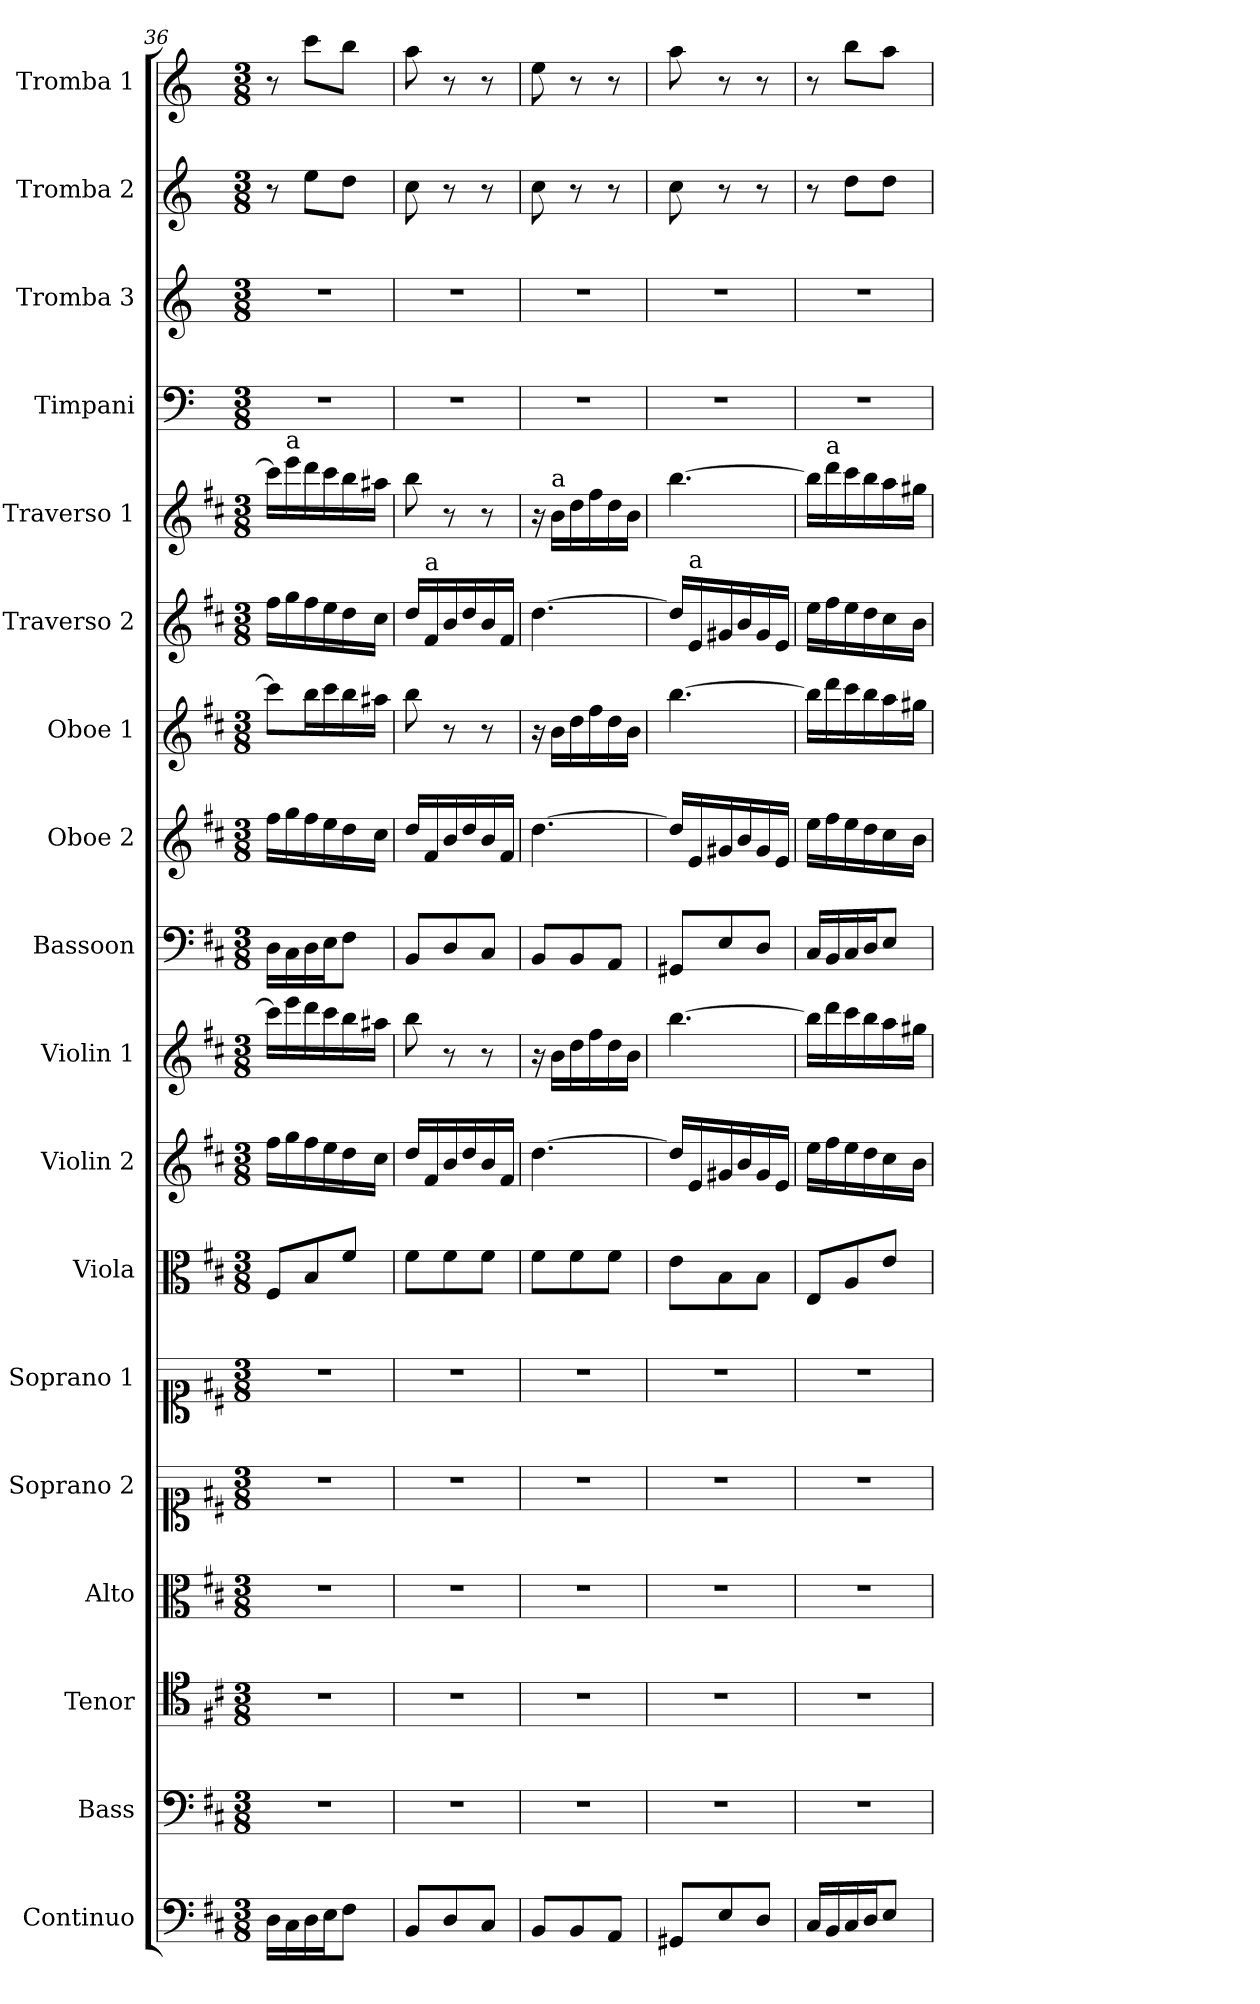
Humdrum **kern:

**kern	**kern	**kern	**kern	**kern	**kern	**kern	**kern	**kern	**kern	**kern	**kern	**kern	**kern	**kern	**kern	**kern	**kern
*part18	*part17	*part16	*part15	*part14	*part13	*part12	*part11	*part10	*part9	*part8	*part7	*part6	*part5	*part4	*part3	*part2	*part1
*staff18	*staff17	*staff16	*staff15	*staff14	*staff13	*staff12	*staff11	*staff10	*staff9	*staff8	*staff7	*staff6	*staff5	*staff4	*staff3	*staff2	*staff1
*I"Continuo	*I"Bass	*I"Tenor	*I"Alto	*I"Soprano 2	*I"Soprano 1	*I"Viola	*I"Violin 2	*I"Violin 1	*I"Bassoon	*I"Oboe 2	*I"Oboe 1	*I"Traverso 2	*I"Traverso 1	*I"Timpani	*I"Tromba 3	*I"Tromba 2	*I"Tromba 1
*I'Cont	*I'B	*I'T	*I'A	*I'S 2	*I'S 1	*I'Vla	*I'Vln 2	*I'Vln 1	*I'Bsn	*I'Ob 2	*I'Ob 1	*I'Trv 2	*I'Trv 1	*I'Timp	*I'Tr 3	*I'Tr 2	*I'Tr 1
*clefF4	*clefF4	*clefC4	*clefC3	*clefC1	*clefC1	*clefC3	*clefG2	*clefG2	*clefF4	*clefG2	*clefG2	*clefG2	*clefG2	*clefF4	*clefG2	*clefG2	*clefG2
*	*	*	*	*	*	*	*	*	*	*	*	*	*	*ITrd-1c-2	*ITrd-1c-2	*ITrd-1c-2	*ITrd-1c-2
*k[f#c#]	*k[f#c#]	*k[f#c#]	*k[f#c#]	*k[f#c#]	*k[f#c#]	*k[f#c#]	*k[f#c#]	*k[f#c#]	*k[f#c#]	*k[f#c#]	*k[f#c#]	*k[f#c#]	*k[f#c#]	*k[f#c#]	*k[f#c#]	*k[f#c#]	*k[f#c#]
*M3/8	*M3/8	*M3/8	*M3/8	*M3/8	*M3/8	*M3/8	*M3/8	*M3/8	*M3/8	*M3/8	*M3/8	*M3/8	*M3/8	*M3/8	*M3/8	*M3/8	*M3/8
=36	=36	=36	=36	=36	=36	=36	=36	=36	=36	=36	=36	=36	=36	=36	=36	=36	=36
16D\LL	4.r	4.r	4.r	4.r	4.r	8F#/L	16ff#\LL	16ccc#\LL]	16D\LL	16ff#\LL	8ccc#\L]	16ff#\LL	16ccc#\LL]	4.r	4.r	8r	8r
!	!	!	!	!	!	!	!	!	!	!	!	!	!LO:TX:a:t=a	!	!	!	!
16C#\	.	.	.	.	.	.	16gg\	16eee\	16C#\	16gg\	.	16gg\	16eee\	.	.	.	.
16D\	.	.	.	.	.	8B/	16ff#\	16ddd\	16D\	16ff#\	16bb\L	16ff#\	16ddd\	.	.	8ff#\L	8ddd\L
16E\J	.	.	.	.	.	.	16ee\	16ccc#\	16E\J	16ee\	16ccc#\	16ee\	16ccc#\	.	.	.	.
8F#\J	.	.	.	.	.	8f#/J	16dd\	16bb\	8F#\J	16dd\	16bb\	16dd\	16bb\	.	.	8ee\J	8ccc#\J
.	.	.	.	.	.	.	16cc#\JJ	16aa#X\JJ	.	16cc#\JJ	16aa#X\JJ	16cc#\JJ	16aa#X\JJ	.	.	.	.
=37	=37	=37	=37	=37	=37	=37	=37	=37	=37	=37	=37	=37	=37	=37	=37	=37	=37
8BB/L	4.r	4.r	4.r	4.r	4.r	8f#\L	16dd/LL	8bb\	8BB/L	16dd/LL	8bb\	16dd/LL	8bb\	4.r	4.r	8dd\	8bb\
!	!	!	!	!	!	!	!	!	!	!	!	!LO:TX:a:t=a	!	!	!	!	!
.	.	.	.	.	.	.	16f#/	.	.	16f#/	.	16f#/	.	.	.	.	.
8D/	.	.	.	.	.	8f#\	16b/	8r	8D/	16b/	8r	16b/	8r	.	.	8r	8r
.	.	.	.	.	.	.	16dd/	.	.	16dd/	.	16dd/	.	.	.	.	.
8C#/J	.	.	.	.	.	8f#\J	16b/	8r	8C#/J	16b/	8r	16b/	8r	.	.	8r	8r
.	.	.	.	.	.	.	16f#/JJ	.	.	16f#/JJ	.	16f#/JJ	.	.	.	.	.
=38	=38	=38	=38	=38	=38	=38	=38	=38	=38	=38	=38	=38	=38	=38	=38	=38	=38
8BB/L	4.r	4.r	4.r	4.r	4.r	8f#\L	[4.dd\	16r	8BB/L	[4.dd\	16r	[4.dd\	16r	4.r	4.r	8dd\	8ff#\
!	!	!	!	!	!	!	!	!	!	!	!	!	!LO:TX:a:t=a	!	!	!	!
.	.	.	.	.	.	.	.	16b\LL	.	.	16b\LL	.	16b\LL	.	.	.	.
8BB/	.	.	.	.	.	8f#\	.	16dd\	8BB/	.	16dd\	.	16dd\	.	.	8r	8r
.	.	.	.	.	.	.	.	16ff#\	.	.	16ff#\	.	16ff#\	.	.	.	.
8AA/J	.	.	.	.	.	8f#\J	.	16dd\	8AA/J	.	16dd\	.	16dd\	.	.	8r	8r
.	.	.	.	.	.	.	.	16b\JJ	.	.	16b\JJ	.	16b\JJ	.	.	.	.
=39	=39	=39	=39	=39	=39	=39	=39	=39	=39	=39	=39	=39	=39	=39	=39	=39	=39
8GG#X/L	4.r	4.r	4.r	4.r	4.r	8e\L	16dd/LL]	[4.bb\	8GG#X/L	16dd/LL]	[4.bb\	16dd/LL]	[4.bb\	4.r	4.r	8dd\	8bb\
!	!	!	!	!	!	!	!	!	!	!	!	!LO:TX:a:t=a	!	!	!	!	!
.	.	.	.	.	.	.	16e/	.	.	16e/	.	16e/	.	.	.	.	.
8E/	.	.	.	.	.	8B\	16g#X/	.	8E/	16g#X/	.	16g#X/	.	.	.	8r	8r
.	.	.	.	.	.	.	16b/	.	.	16b/	.	16b/	.	.	.	.	.
8D/J	.	.	.	.	.	8B\J	16g#/	.	8D/J	16g#/	.	16g#/	.	.	.	8r	8r
.	.	.	.	.	.	.	16e/JJ	.	.	16e/JJ	.	16e/JJ	.	.	.	.	.
=40	=40	=40	=40	=40	=40	=40	=40	=40	=40	=40	=40	=40	=40	=40	=40	=40	=40
16C#/LL	4.r	4.r	4.r	4.r	4.r	8E/L	16ee\LL	16bb\LL]	16C#/LL	16ee\LL	16bb\LL]	16ee\LL	16bb\LL]	4.r	4.r	8r	8r
!	!	!	!	!	!	!	!	!	!	!	!	!	!LO:TX:a:t=a	!	!	!	!
16BB/	.	.	.	.	.	.	16ff#\	16ddd\	16BB/	16ff#\	16ddd\	16ff#\	16ddd\	.	.	.	.
16C#/	.	.	.	.	.	8A/	16ee\	16ccc#\	16C#/	16ee\	16ccc#\	16ee\	16ccc#\	.	.	8ee\L	8ccc#\L
16D/J	.	.	.	.	.	.	16dd\	16bb\	16D/J	16dd\	16bb\	16dd\	16bb\	.	.	.	.
8E/J	.	.	.	.	.	8e/J	16cc#\	16aa\	8E/J	16cc#\	16aa\	16cc#\	16aa\	.	.	8ee\J	8bb\J
.	.	.	.	.	.	.	16b\JJ	16gg#X\JJ	.	16b\JJ	16gg#X\JJ	16b\JJ	16gg#X\JJ	.	.	.	.
=	=	=	=	=	=	=	=	=	=	=	=	=	=	=	=	=	=
*-	*-	*-	*-	*-	*-	*-	*-	*-	*-	*-	*-	*-	*-	*-	*-	*-	*-
